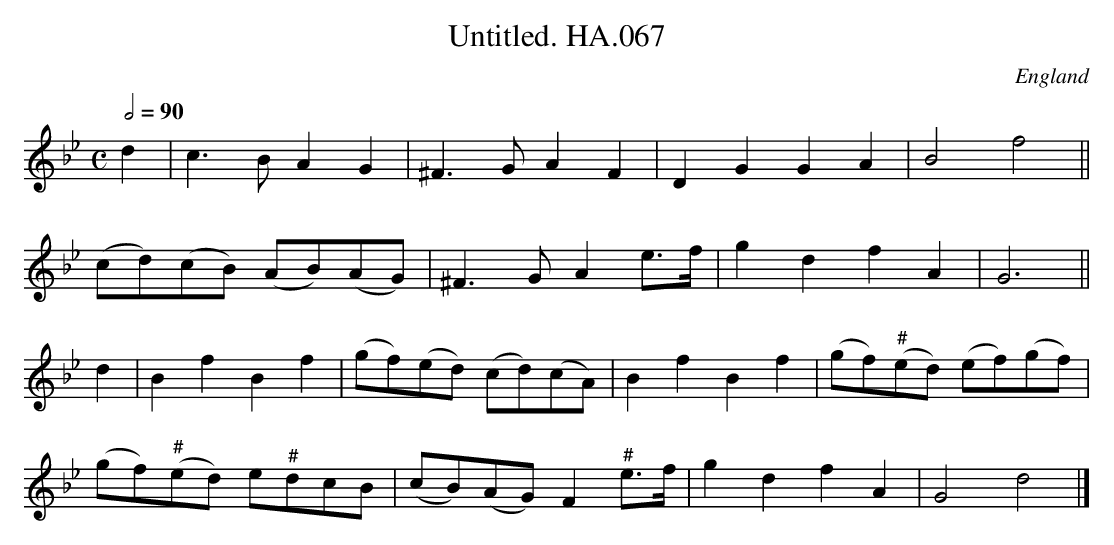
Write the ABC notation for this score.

X:1
T:Untitled. HA.067
M:C
L:1/8
Q:1/2=90
O:England
K:Bb major
d2|c3B A2G2|^F3G A2F2|D2G2G2A2|B4f4||!
(cd)(cB) (AB)(AG)|^F3G A2e>f|g2d2 f2A2|G6||!
d2|B2f2 B2f2|(gf)(ed) (cd)(cA)|B2f2 B2f2|(gf)"^#"(ed) (ef)(gf)|!
(gf)"^#"(ed) e"^#"dcB|(cB)(AG) F2"^#"e>f|g2d2 f2A2|G4 d4|]
